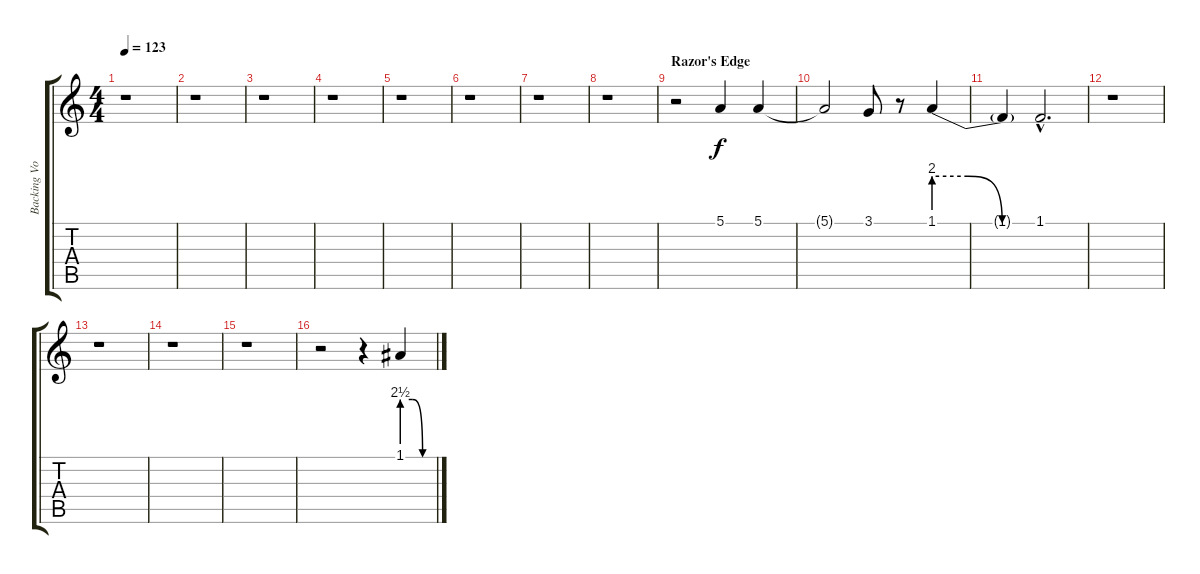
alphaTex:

\track ("Backing Vocals" "Backing Vo") {instrument sopranosax}
\staff {score tabs}
\tuning (E4 B3 G3 D3 A2 E2) {hide}
\ts (4 4)
\tempo 123
\clef g2
\ks c
r.1{dy f} |
r.1 |
r.1 |
r.1 |
r.1 |
r.1 |
r.1 |
r.1 |
\section ("" "Razor's Edge")
r.2{volume 16 instrument sopranosax} 5.1.4 5.1.4 |
5.1{t}.2 3.1.8 r.8 1.1{be (custom 0 8 20 8 40 0 60 0)}.4 |
1.1{t}.4 1.1{hac}.2{d} |
r.1 |
r.1 |
r.1 |
r.1 |
r.2 r.4 1.1{be (custom 0 10 20 10 40 0 60 0)}.4
